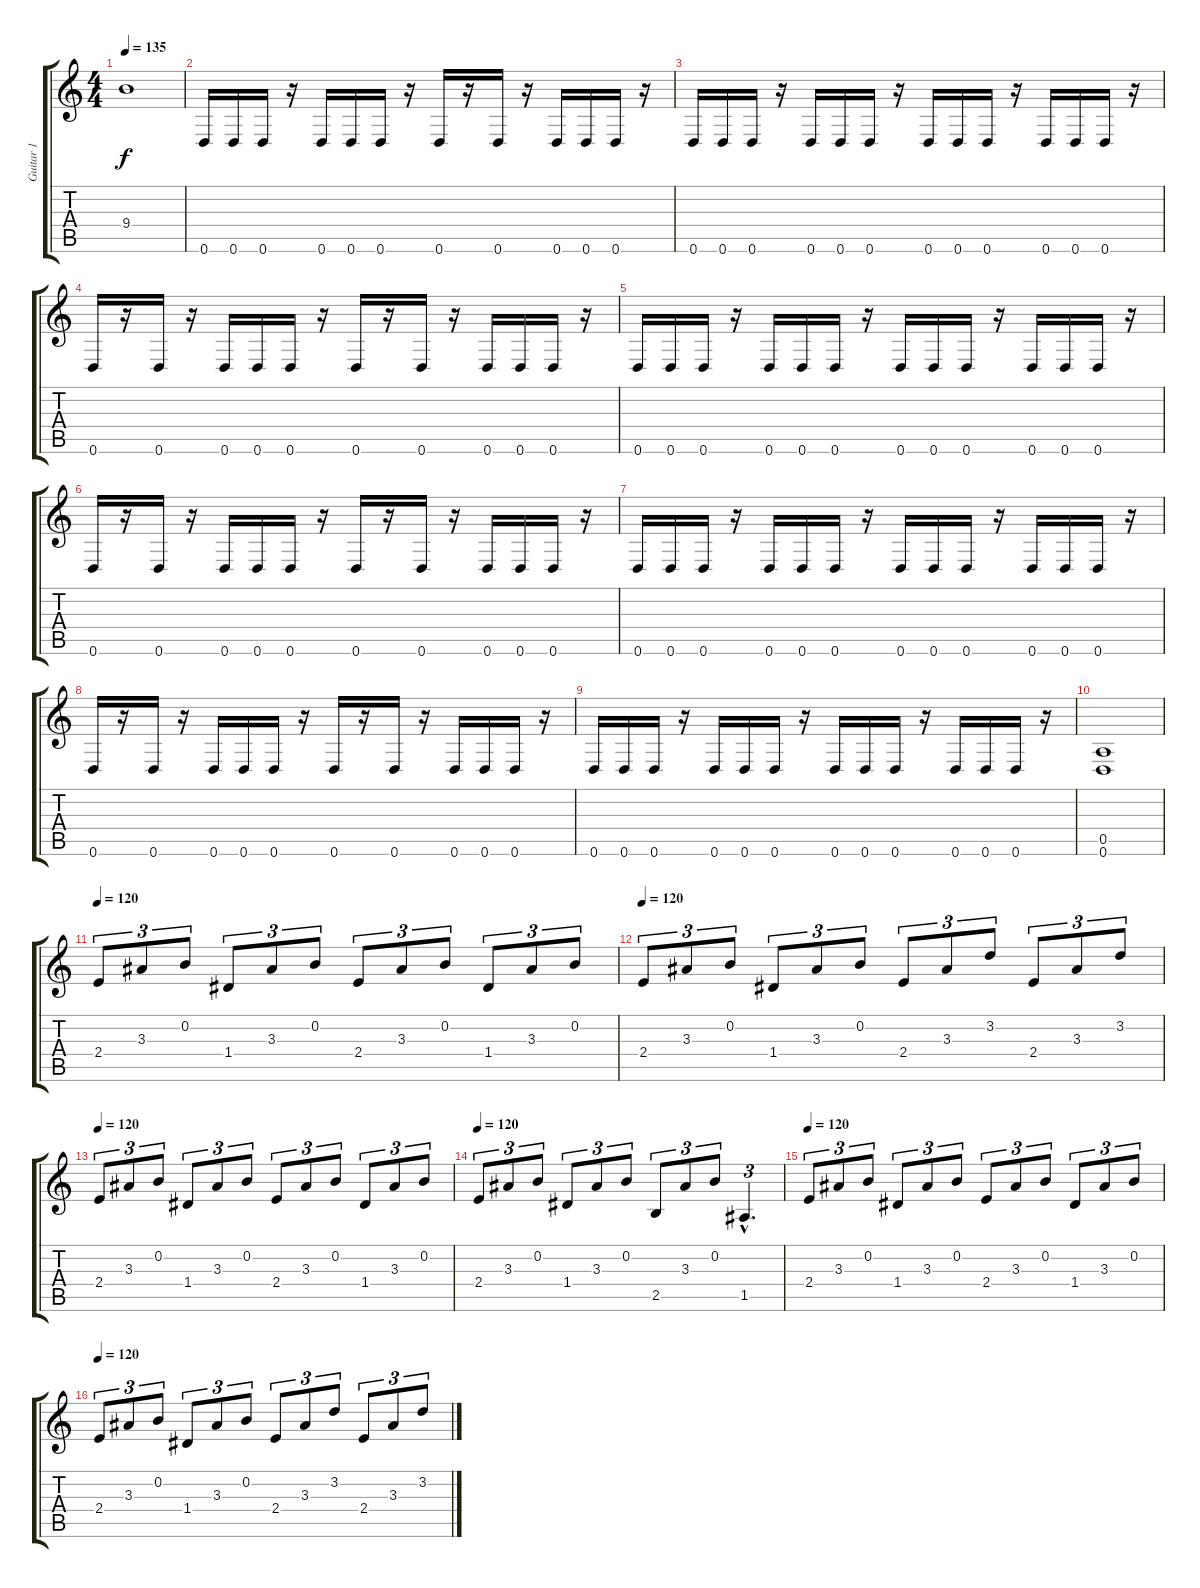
\track ("Guitar 1" "Guitar 1") {instrument distortionguitar}
\staff {score tabs}
\tuning (E4 B3 G3 D3 A2 D2) {hide}
\ts (4 4)
\tempo 135
\clef g2
\ks c
9.4.1{dy f} |
0.6.16 0.6.16 0.6.16 r.16 0.6.16 0.6.16 0.6.16 r.16 0.6.16 r.16 0.6.16 r.16 0.6.16 0.6.16 0.6.16 r.16 |
0.6.16 0.6.16 0.6.16 r.16 0.6.16 0.6.16 0.6.16 r.16 0.6.16 0.6.16 0.6.16 r.16 0.6.16 0.6.16 0.6.16 r.16 |
0.6.16 r.16 0.6.16 r.16 0.6.16 0.6.16 0.6.16 r.16 0.6.16 r.16 0.6.16 r.16 0.6.16 0.6.16 0.6.16 r.16 |
0.6.16 0.6.16 0.6.16 r.16 0.6.16 0.6.16 0.6.16 r.16 0.6.16 0.6.16 0.6.16 r.16 0.6.16 0.6.16 0.6.16 r.16 |
0.6.16 r.16 0.6.16 r.16 0.6.16 0.6.16 0.6.16 r.16 0.6.16 r.16 0.6.16 r.16 0.6.16 0.6.16 0.6.16 r.16 |
0.6.16 0.6.16 0.6.16 r.16 0.6.16 0.6.16 0.6.16 r.16 0.6.16 0.6.16 0.6.16 r.16 0.6.16 0.6.16 0.6.16 r.16 |
0.6.16 r.16 0.6.16 r.16 0.6.16 0.6.16 0.6.16 r.16 0.6.16 r.16 0.6.16 r.16 0.6.16 0.6.16 0.6.16 r.16 |
0.6.16 0.6.16 0.6.16 r.16 0.6.16 0.6.16 0.6.16 r.16 0.6.16 0.6.16 0.6.16 r.16 0.6.16 0.6.16 0.6.16 r.16 |
(0.5 0.6).1 |
\tempo 120
2.4.8{tu (3 2) instrument electricguitarclean} 3.3.8{tu (3 2)} 0.2.8{tu (3 2)} 1.4.8{tu (3 2) instrument electricguitarclean} 3.3.8{tu (3 2)} 0.2.8{tu (3 2)} 2.4.8{tu (3 2) instrument electricguitarclean} 3.3.8{tu (3 2)} 0.2.8{tu (3 2)} 1.4.8{tu (3 2) instrument electricguitarclean} 3.3.8{tu (3 2)} 0.2.8{tu (3 2)} |
\tempo 120
2.4.8{tu (3 2) instrument electricguitarclean} 3.3.8{tu (3 2)} 0.2.8{tu (3 2)} 1.4.8{tu (3 2) instrument electricguitarclean} 3.3.8{tu (3 2)} 0.2.8{tu (3 2)} 2.4.8{tu (3 2)} 3.3.8{tu (3 2)} 3.2.8{tu (3 2)} 2.4.8{tu (3 2)} 3.3.8{tu (3 2)} 3.2.8{tu (3 2)} |
\tempo 120
2.4.8{tu (3 2) instrument electricguitarclean} 3.3.8{tu (3 2)} 0.2.8{tu (3 2)} 1.4.8{tu (3 2) instrument electricguitarclean} 3.3.8{tu (3 2)} 0.2.8{tu (3 2)} 2.4.8{tu (3 2) instrument electricguitarclean} 3.3.8{tu (3 2)} 0.2.8{tu (3 2)} 1.4.8{tu (3 2) instrument electricguitarclean} 3.3.8{tu (3 2)} 0.2.8{tu (3 2)} |
\tempo 120
2.4.8{tu (3 2) instrument electricguitarclean} 3.3.8{tu (3 2)} 0.2.8{tu (3 2)} 1.4.8{tu (3 2) instrument electricguitarclean} 3.3.8{tu (3 2)} 0.2.8{tu (3 2)} 2.5.8{tu (3 2)} 3.3.8{tu (3 2)} 0.2.8{tu (3 2)} 1.5{hac}.4{d tu (3 2)} |
\tempo 120
2.4.8{tu (3 2) instrument electricguitarclean} 3.3.8{tu (3 2)} 0.2.8{tu (3 2)} 1.4.8{tu (3 2) instrument electricguitarclean} 3.3.8{tu (3 2)} 0.2.8{tu (3 2)} 2.4.8{tu (3 2) instrument electricguitarclean} 3.3.8{tu (3 2)} 0.2.8{tu (3 2)} 1.4.8{tu (3 2) instrument electricguitarclean} 3.3.8{tu (3 2)} 0.2.8{tu (3 2)} |
\tempo 120
2.4.8{tu (3 2) instrument electricguitarclean} 3.3.8{tu (3 2)} 0.2.8{tu (3 2)} 1.4.8{tu (3 2) instrument electricguitarclean} 3.3.8{tu (3 2)} 0.2.8{tu (3 2)} 2.4.8{tu (3 2)} 3.3.8{tu (3 2)} 3.2.8{tu (3 2)} 2.4.8{tu (3 2)} 3.3.8{tu (3 2)} 3.2.8{tu (3 2)}
